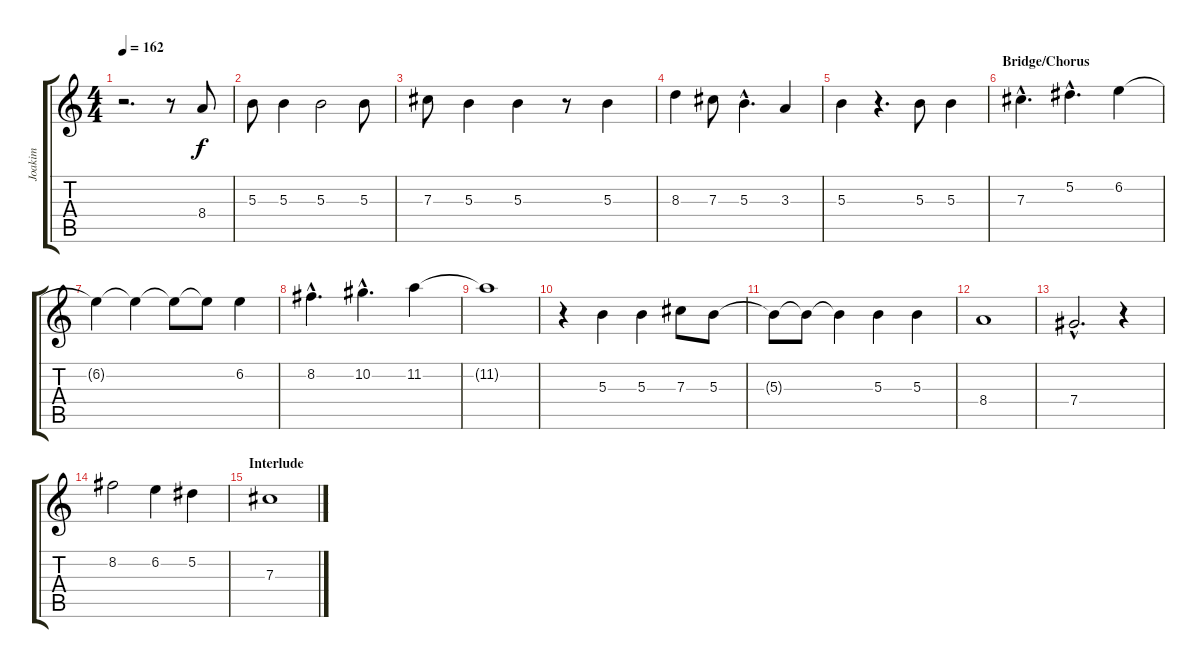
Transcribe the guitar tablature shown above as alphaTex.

\track ("Joakim" "Joakim") {instrument overdrivenguitar}
\staff {score tabs}
\tuning (Eb4 Bb3 Gb3 Db3 Ab2 Eb2) {hide}
\ts (4 4)
\tempo 162
\clef g2
\ks c
r.2{d dy f} r.8 8.4.8 |
5.3.8 5.3.4 5.3.2 5.3.8 |
7.3.8 5.3.4 5.3.4 r.8 5.3.4 |
8.3.4 7.3.8 5.3{hac}.4{d} 3.3.4 |
5.3.4 r.4{d} 5.3.8 5.3.4 |
\section ("" "Bridge/Chorus")
7.3{hac}.4{d} 5.2{hac}.4{d} 6.2.4 |
6.2{t}.4 6.2{t}.4 6.2{t}.8 6.2{t}.8 6.2.4 |
8.2{hac}.4{d} 10.2{hac}.4{d} 11.2.4 |
11.2{t}.1 |
r.4 5.3.4 5.3.4 7.3.8 5.3.8 |
5.3{t}.8 5.3{t}.8 5.3{t}.4 5.3.4 5.3.4 |
8.4.1 |
7.4{hac}.2{d} r.4 |
8.2.2 6.2.4 5.2.4 |
\section ("" "Interlude")
7.3.1
